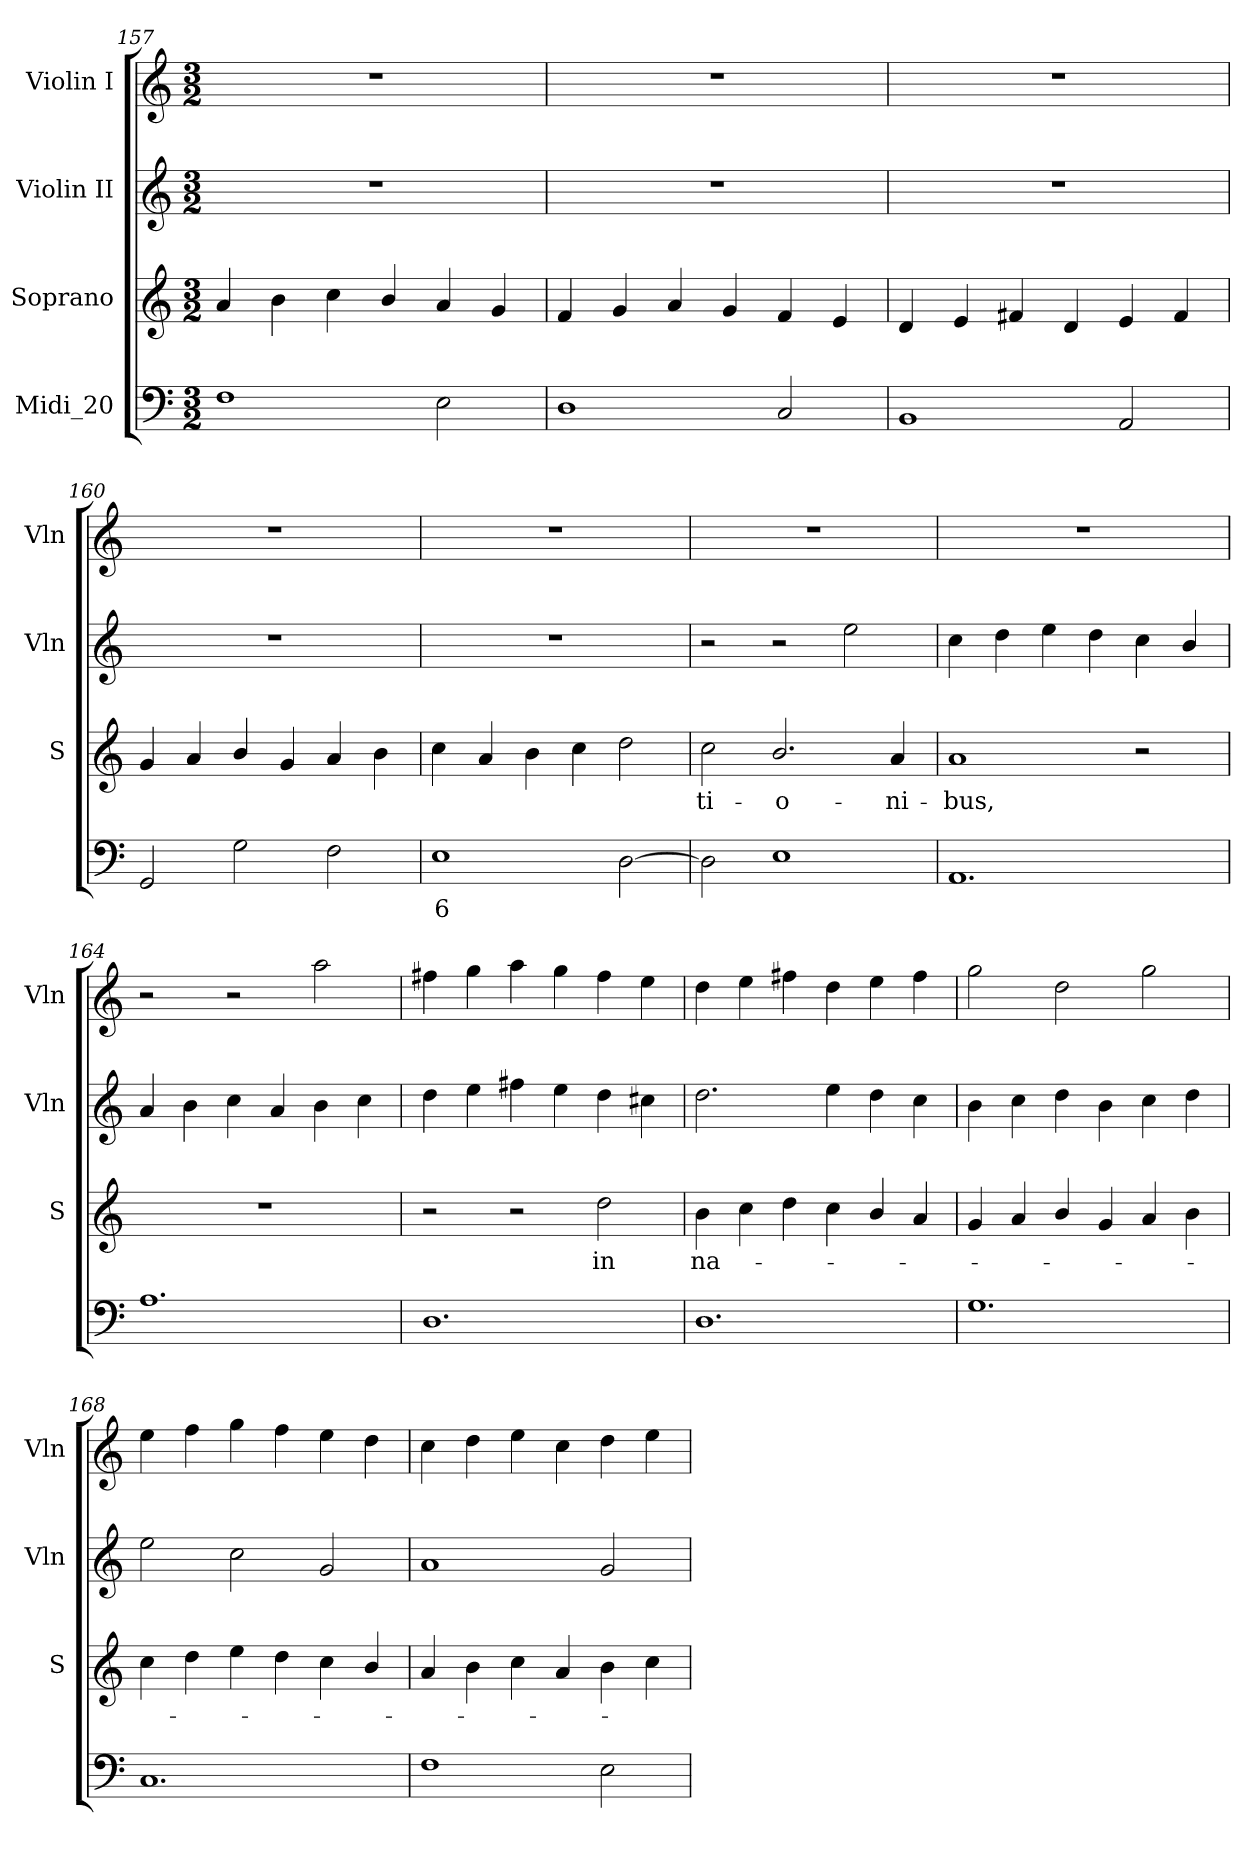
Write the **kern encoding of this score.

**kern	**text	**kern	**text	**kern	**kern
*part4	*part4	*part3	*part3	*part2	*part1
*staff4	*staff4	*staff3	*staff3	*staff2	*staff1
*I"Midi_20	*	*I"Soprano	*	*I"Violin II	*I"Violin I
*	*	*I'S	*	*I'Vln	*I'Vln
!!LO:LB:g=z
*clefF4	*	*clefG2	*	*clefG2	*clefG2
*k[]	*	*k[]	*	*k[]	*k[]
*C:	*	*C:	*	*C:	*C:
*M3/2	*	*M3/2	*	*M3/2	*M3/2
=157	=157	=157	=157	=157	=157
!	!	!	!	!LO:N:vis=1	!LO:N:vis=1
1F	.	4a	.	1.r	1.r
.	.	4b	.	.	.
.	.	4cc	.	.	.
.	.	4b/	.	.	.
2E	.	4a	.	.	.
.	.	4g	.	.	.
=158	=158	=158	=158	=158	=158
!	!	!	!	!LO:N:vis=1	!LO:N:vis=1
1D	.	4f	.	1.r	1.r
.	.	4g	.	.	.
.	.	4a	.	.	.
.	.	4g	.	.	.
2C	.	4f	.	.	.
.	.	4e	.	.	.
=159	=159	=159	=159	=159	=159
!	!	!	!	!LO:N:vis=1	!LO:N:vis=1
1BB	.	4d	.	1.r	1.r
.	.	4e	.	.	.
.	.	4f#X	.	.	.
.	.	4d	.	.	.
2AA	.	4e	.	.	.
.	.	4f#	.	.	.
=160	=160	=160	=160	=160	=160
!	!	!	!	!LO:N:vis=1	!LO:N:vis=1
2GG	.	4g	.	1.r	1.r
.	.	4a	.	.	.
2G	.	4b/	.	.	.
.	.	4g	.	.	.
2F	.	4a	.	.	.
.	.	4b	.	.	.
=161	=161	=161	=161	=161	=161
!	!LO:LY:b	!	!	!LO:N:vis=1	!LO:N:vis=1
1E	6	4cc	.	1.r	1.r
.	.	4a	.	.	.
.	.	4b	.	.	.
.	.	4cc	.	.	.
[2D	.	2dd	.	.	.
=162	=162	=162	=162	=162	=162
!	!	!	!LO:LY:b	!	!LO:N:vis=1
2D]	.	2cc	ti-	2r	1.r
!	!	!	!LO:LY:b	!	!
1E	.	2.b/	-o-	2r	.
.	.	.	.	2ee	.
!	!	!	!LO:LY:b	!	!
.	.	4a	-ni-	.	.
=163	=163	=163	=163	=163	=163
!	!	!	!LO:LY:b	!	!LO:N:vis=1
1.AA	.	1a	-bus,	4cc	1.r
.	.	.	.	4dd	.
.	.	.	.	4ee	.
.	.	.	.	4dd	.
.	.	2r	.	4cc	.
.	.	.	.	4b/	.
=164	=164	=164	=164	=164	=164
!	!	!LO:N:vis=1	!	!	!
1.A	.	1.r	.	4a	2r
.	.	.	.	4b	.
.	.	.	.	4cc	2r
.	.	.	.	4a	.
.	.	.	.	4b	2aa
.	.	.	.	4cc	.
=165	=165	=165	=165	=165	=165
1.D	.	2r	.	4dd	4ff#X
.	.	.	.	4ee	4gg
.	.	2r	.	4ff#X	4aa
.	.	.	.	4ee	4gg
!	!	!	!LO:LY:b	!	!
.	.	2dd	in	4dd	4ff#
.	.	.	.	4cc#X	4ee
!!LO:LB:g=z
=166	=166	=166	=166	=166	=166
!	!	!	!LO:LY:b	!	!
1.D	.	4b	na-	2.dd	4dd
.	.	4cc	.	.	4ee
.	.	4dd	.	.	4ff#X
.	.	4cc	.	4ee	4dd
.	.	4b/	.	4dd	4ee
.	.	4a	.	4cc	4ff#
=167	=167	=167	=167	=167	=167
1.G	.	4g	.	4b	2gg
.	.	4a	.	4cc	.
.	.	4b/	.	4dd	2dd
.	.	4g	.	4b	.
.	.	4a	.	4cc	2gg
.	.	4b	.	4dd	.
=168	=168	=168	=168	=168	=168
1.C	.	4cc	.	2ee	4ee
.	.	4dd	.	.	4ff
.	.	4ee	.	2cc	4gg
.	.	4dd	.	.	4ff
.	.	4cc	.	2g	4ee
.	.	4b/	.	.	4dd
=169	=169	=169	=169	=169	=169
1F	.	4a	.	1a	4cc
.	.	4b	.	.	4dd
.	.	4cc	.	.	4ee
.	.	4a	.	.	4cc
2E	.	4b	.	2g	4dd
.	.	4cc	.	.	4ee
=	=	=	=	=	=
*-	*-	*-	*-	*-	*-
